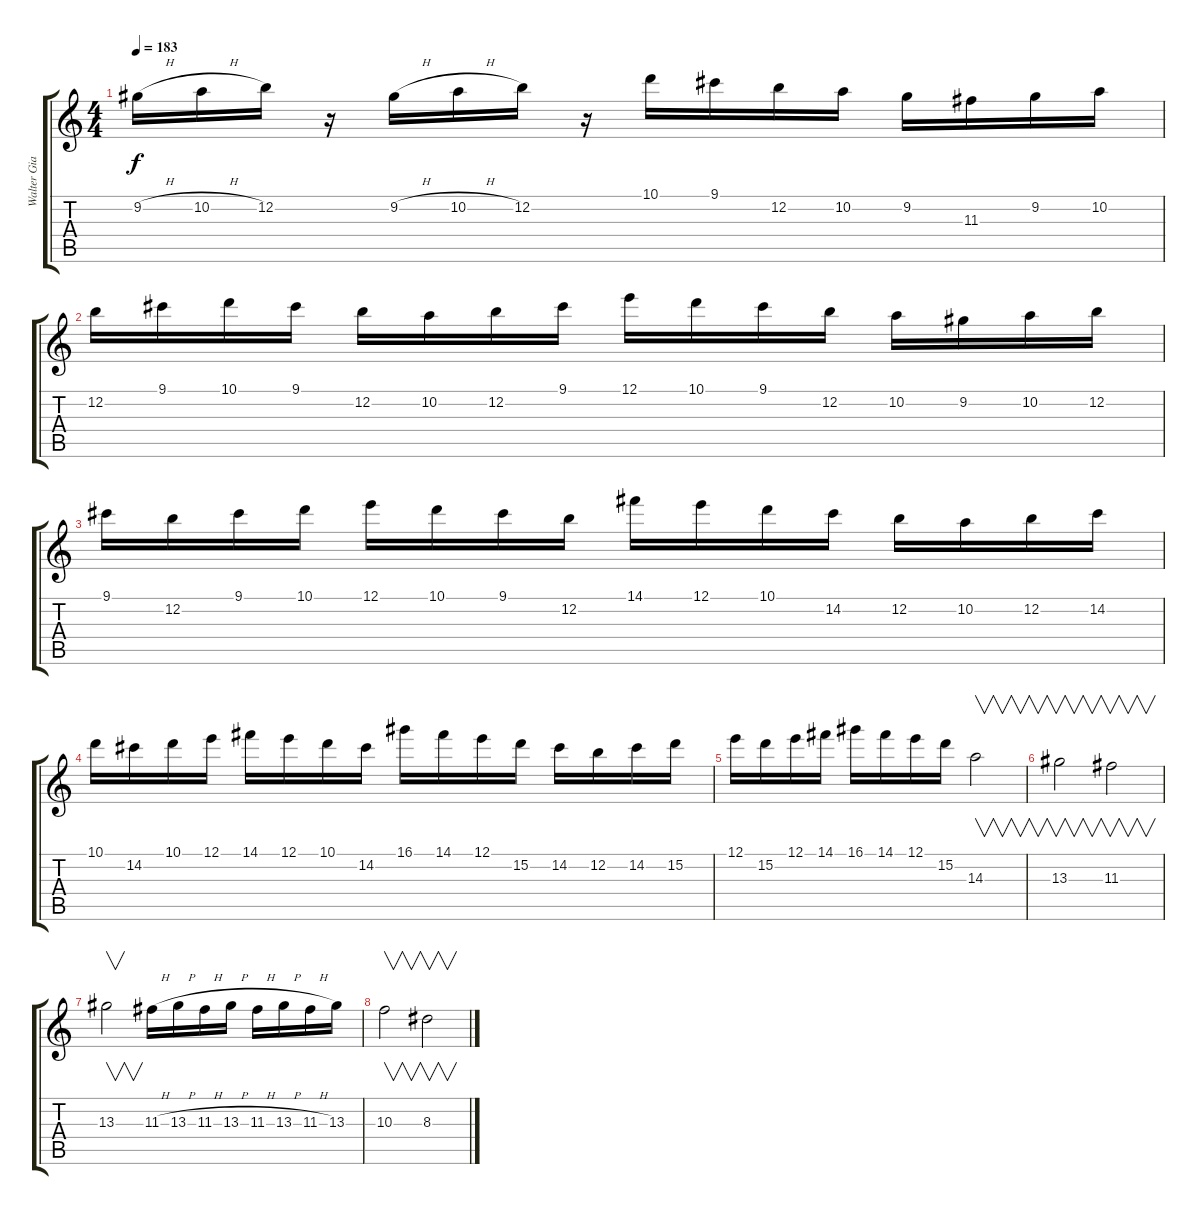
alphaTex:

\track ("Walter Giardino" "Walter Gia") {instrument overdrivenguitar}
\staff {score tabs}
\tuning (E4 B3 G3 D3 A2 E2) {hide}
\ts (4 4)
\tempo 183
\clef g2
\ks c
9.2{h}.16{dy f} 10.2{h}.16 12.2.16 r.16 9.2{h}.16 10.2{h}.16 12.2.16 r.16 10.1.16 9.1.16 12.2.16 10.2.16 9.2.16 11.3.16 9.2.16 10.2.16 |
12.2.16 9.1.16 10.1.16 9.1.16 12.2.16 10.2.16 12.2.16 9.1.16 12.1.16 10.1.16 9.1.16 12.2.16 10.2.16 9.2.16 10.2.16 12.2.16 |
9.1.16 12.2.16 9.1.16 10.1.16 12.1.16 10.1.16 9.1.16 12.2.16 14.1.16 12.1.16 10.1.16 14.2.16 12.2.16 10.2.16 12.2.16 14.2.16 |
10.1.16 14.2.16 10.1.16 12.1.16 14.1.16 12.1.16 10.1.16 14.2.16 16.1.16 14.1.16 12.1.16 15.2.16 14.2.16 12.2.16 14.2.16 15.2.16 |
12.1.16 15.2.16 12.1.16 14.1.16 16.1.16 14.1.16 12.1.16 15.2.16 14.3.2{v} |
13.3.2{v} 11.3.2{v} |
13.3.2{v} 11.3{h}.16 13.3{h}.16 11.3{h}.16 13.3{h}.16 11.3{h}.16 13.3{h}.16 11.3{h}.16 13.3.16 |
10.3.2{v} 8.3.2{v}
